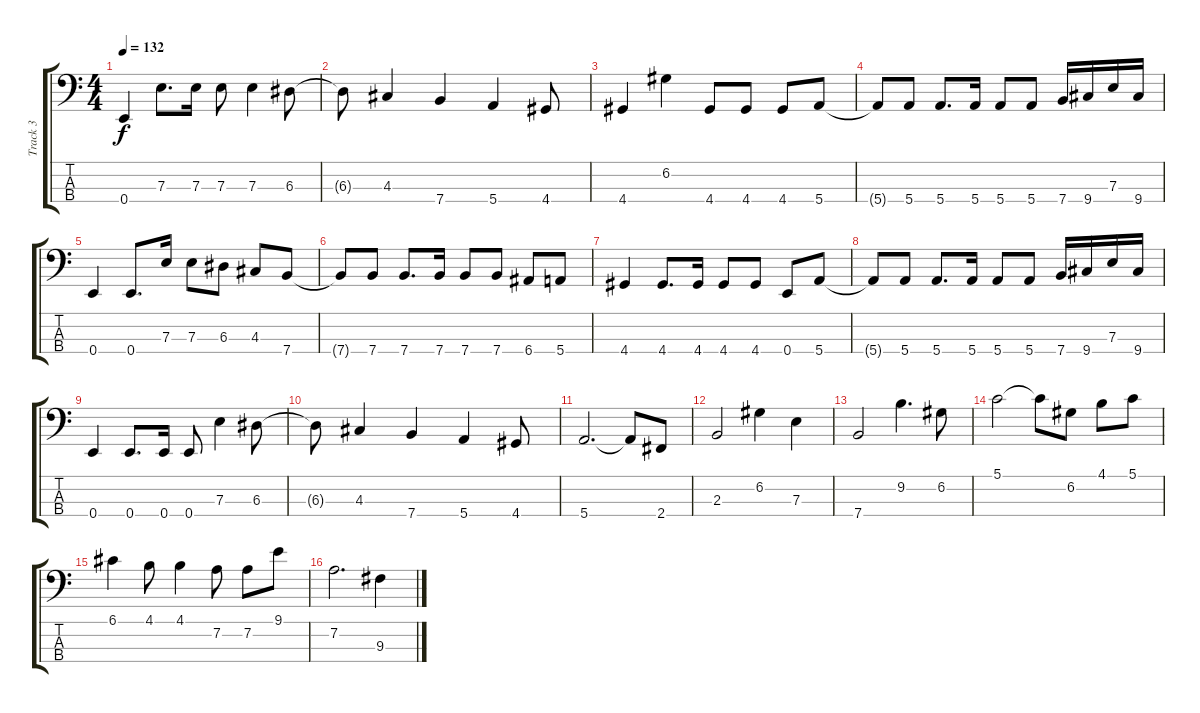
\track ("Track 3" "Track 3") {instrument electricbassfinger}
\staff {score tabs}
\tuning (G2 D2 A1 E1) {hide}
\ts (4 4)
\tempo 132
\clef f4
\ks c
0.4.4{dy f} 7.3.8{d} 7.3.16 7.3.8 7.3.4 6.3.8 |
6.3{t}.8 4.3.4 7.4.4 5.4.4 4.4.8 |
4.4.4 6.2.4 4.4.8 4.4.8 4.4.8 5.4.8 |
5.4{t}.8 5.4.8 5.4.8{d} 5.4.16 5.4.8 5.4.8 7.4.16 9.4.16 7.3.16 9.4.16 |
0.4.4 0.4.8{d} 7.3.16 7.3.8 6.3.8 4.3.8 7.4.8 |
7.4{t}.8 7.4.8 7.4.8{d} 7.4.16 7.4.8 7.4.8 6.4.8 5.4.8 |
4.4.4 4.4.8{d} 4.4.16 4.4.8 4.4.8 0.4.8 5.4.8 |
5.4{t}.8 5.4.8 5.4.8{d} 5.4.16 5.4.8 5.4.8 7.4.16 9.4.16 7.3.16 9.4.16 |
0.4.4 0.4.8{d} 0.4.16 0.4.8 7.3.4 6.3.8 |
6.3{t}.8 4.3.4 7.4.4 5.4.4 4.4.8 |
5.4.2{d} 5.4{t}.8 2.4.8 |
2.3.2 6.2.4 7.3.4 |
7.4.2 9.2.4{d} 6.2.8 |
5.1.2 5.1{t}.8 6.2.8 4.1.8 5.1.8 |
6.1.4 4.1.8 4.1.4 7.2.8 7.2.8 9.1.8 |
7.2.2{d} 9.3.4
